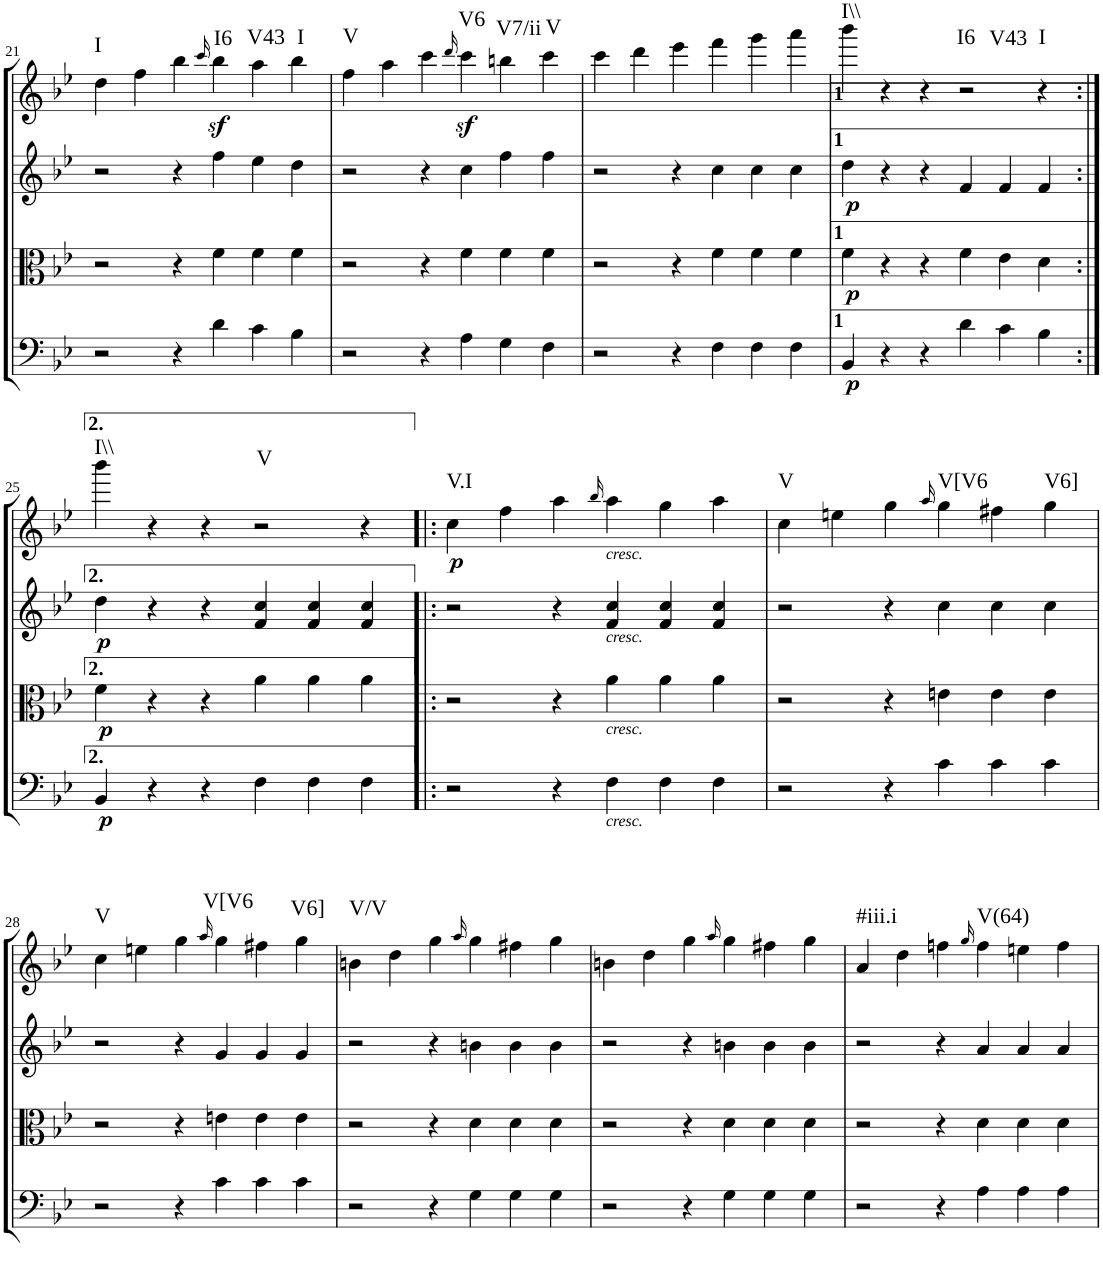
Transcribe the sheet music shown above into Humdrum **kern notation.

**kern	**dynam	**kern	**dynam	**kern	**dynam	**kern	**dynam	**harte
*part4	*part4	*part3	*part3	*part2	*part2	*part1	*part1	*part1
*staff4	*staff4	*staff3	*staff3	*staff2	*staff2	*staff1	*staff1	*
*I"Cello	*	*I"Viola	*	*I"2nd Violin	*	*I"1st Violin	*	*
*	*	*I'Vla	*	*I'Vln	*	*I'Vln	*	*
!!LO:PB:g=z
*clefF4	*	*clefC3	*	*clefG2	*	*clefG2	*	*
*k[b-e-]	*	*k[b-e-]	*	*k[b-e-]	*	*k[b-e-]	*	*
*g:	*	*g:	*	*g:	*	*g:	*	*
*M6/4	*	*M6/4	*	*M6/4	*	*M6/4	*	*
=21	=21	=21	=21	=21	=21	=21	=21	=21
!	!	!	!	!	!	!	!	!LO:H:kt=I
2r	.	2r	.	2r	.	4dd\	.	N
.	.	.	.	.	.	4ff\	.	.
4r	.	4r	.	4r	.	4bb-\	.	.
.	.	.	.	.	.	16qccc/	.	.
!	!	!	!	!	!	!	!LO:DY:b	!LO:H:kt=I6
4d\	.	4f\	.	4ff\	.	4bb-\	sf	N
!	!	!	!	!	!	!	!	!LO:H:kt=V43
4c\	.	4f\	.	4ee-\	.	4aa\	.	N
!	!	!	!	!	!	!	!	!LO:H:kt=I
4B-\	.	4f\	.	4dd\	.	4bb-\	.	N
=22	=22	=22	=22	=22	=22	=22	=22	=22
!	!	!	!	!	!	!	!	!LO:H:kt=V
2r	.	2r	.	2r	.	4ff\	.	N
.	.	.	.	.	.	4aa\	.	.
4r	.	4r	.	4r	.	4ccc\	.	.
.	.	.	.	.	.	16qddd/	.	.
!	!	!	!	!	!	!	!LO:DY:b	!LO:H:kt=V6
4A\	.	4f\	.	4cc\	.	4ccc\	sf	N
!	!	!	!	!	!	!	!	!LO:H:kt=V7/ii
4G\	.	4f\	.	4ff\	.	4bbn\	.	N
!	!	!	!	!	!	!	!	!LO:H:kt=V
4F\	.	4f\	.	4ff\	.	4ccc\	.	N
=23	=23	=23	=23	=23	=23	=23	=23	=23
2r	.	2r	.	2r	.	4ccc\	.	.
.	.	.	.	.	.	4ddd\	.	.
4r	.	4r	.	4r	.	4eee-\	.	.
4F\	.	4f\	.	4cc\	.	4fff\	.	.
4F\	.	4f\	.	4cc\	.	4ggg\	.	.
4F\	.	4f\	.	4cc\	.	4aaa\	.	.
=24	=24	=24	=24	=24	=24	=24	=24	=24
!	!LO:DY:b	!	!LO:DY:b	!	!LO:DY:b	!	!	!LO:H:kt=I\\
4BB-/	p	4f\	p	4dd\	p	4bbb-\	.	N
4r	.	4r	.	4r	.	4r	.	.
4r	.	4r	.	4r	.	4r	.	.
!	!	!	!	!	!	!	!	!LO:H:n=1:kt=I6
!	!	!	!	!	!	!	!	!LO:H:n=2:kt=V43
4d\	.	4f\	.	4f/	.	2r	.	N N
4c\	.	4e-\	.	4f/	.	.	.	.
!	!	!	!	!	!	!	!	!LO:H:kt=I
4B-\	.	4d\	.	4f/	.	4r	.	N
!!LO:LB:g=z
=25:|!	=25:|!	=25:|!	=25:|!	=25:|!	=25:|!	=25:|!	=25:|!	=25:|!
!	!LO:DY:b	!	!LO:DY:b	!	!LO:DY:b	!	!	!LO:H:kt=I\\
4BB-/	p	4f\	p	4dd\	p	4bbb-\	.	N
4r	.	4r	.	4r	.	4r	.	.
4r	.	4r	.	4r	.	4r	.	.
!	!	!	!	!	!	!	!	!LO:H:kt=V
4F\	.	4a\	.	4f/ 4cc/	.	2r	.	N
4F\	.	4a\	.	4f/ 4cc/	.	.	.	.
4F\	.	4a\	.	4f/ 4cc/	.	4r	.	.
=26!|:	=26!|:	=26!|:	=26!|:	=26!|:	=26!|:	=26!|:	=26!|:	=26!|:
!	!	!	!	!	!	!	!LO:DY:b	!LO:H:kt=V.I
2r	.	2r	.	2r	.	4cc\	p	N
.	.	.	.	.	.	4ff\	.	.
4r	.	4r	.	4r	.	4aa\	.	.
.	.	.	.	.	.	16qbb-/	.	.
!	!	!	!	!	!	!LO:TX:b:i:t=cresc.	!	!
!	!	!	!	!LO:TX:b:i:t=cresc.	!	!	!	!
!	!	!LO:TX:b:i:t=cresc.	!	!	!	!	!	!
!LO:TX:b:i:t=cresc.	!	!	!	!	!	!	!	!
4F\	.	4a\	.	4f/ 4cc/	.	4aa\	.	.
4F\	.	4a\	.	4f/ 4cc/	.	4gg\	.	.
4F\	.	4a\	.	4f/ 4cc/	.	4aa\	.	.
=27	=27	=27	=27	=27	=27	=27	=27	=27
!	!	!	!	!	!	!	!	!LO:H:kt=V
2r	.	2r	.	2r	.	4cc\	.	N
.	.	.	.	.	.	4een\	.	.
4r	.	4r	.	4r	.	4gg\	.	.
.	.	.	.	.	.	16qaa/	.	.
!	!	!	!	!	!	!	!	!LO:H:kt=V[V6
4c\	.	4en\	.	4cc\	.	4gg\	.	N
4c\	.	4e\	.	4cc\	.	4ff#X\	.	.
!	!	!	!	!	!	!	!	!LO:H:kt=V6]
4c\	.	4e\	.	4cc\	.	4gg\	.	N
!!LO:LB:g=z
=28	=28	=28	=28	=28	=28	=28	=28	=28
!	!	!	!	!	!	!	!	!LO:H:kt=V
2r	.	2r	.	2r	.	4cc\	.	N
.	.	.	.	.	.	4een\	.	.
4r	.	4r	.	4r	.	4gg\	.	.
.	.	.	.	.	.	16qaa/	.	.
!	!	!	!	!	!	!	!	!LO:H:kt=V[V6
4c\	.	4en\	.	4g/	.	4gg\	.	N
4c\	.	4e\	.	4g/	.	4ff#X\	.	.
!	!	!	!	!	!	!	!	!LO:H:kt=V6]
4c\	.	4e\	.	4g/	.	4gg\	.	N
=29	=29	=29	=29	=29	=29	=29	=29	=29
!	!	!	!	!	!	!	!	!LO:H:kt=V/V
2r	.	2r	.	2r	.	4bn\	.	N
.	.	.	.	.	.	4dd\	.	.
4r	.	4r	.	4r	.	4gg\	.	.
.	.	.	.	.	.	16qaa/	.	.
4G\	.	4d\	.	4bn\	.	4gg\	.	.
4G\	.	4d\	.	4b\	.	4ff#X\	.	.
4G\	.	4d\	.	4b\	.	4gg\	.	.
=30	=30	=30	=30	=30	=30	=30	=30	=30
2r	.	2r	.	2r	.	4bn\	.	.
.	.	.	.	.	.	4dd\	.	.
4r	.	4r	.	4r	.	4gg\	.	.
.	.	.	.	.	.	16qaa/	.	.
4G\	.	4d\	.	4bn\	.	4gg\	.	.
4G\	.	4d\	.	4b\	.	4ff#X\	.	.
4G\	.	4d\	.	4b\	.	4gg\	.	.
=31	=31	=31	=31	=31	=31	=31	=31	=31
!	!	!	!	!	!	!	!	!LO:H:kt=#iii.i
2r	.	2r	.	2r	.	4a/	.	N
.	.	.	.	.	.	4dd\	.	.
4r	.	4r	.	4r	.	4ffn\	.	.
.	.	.	.	.	.	16qgg/	.	.
!	!	!	!	!	!	!	!	!LO:H:kt=V(64)
4A\	.	4d\	.	4a/	.	4ff\	.	N
4A\	.	4d\	.	4a/	.	4een\	.	.
4A\	.	4d\	.	4a/	.	4ff\	.	.
=	=	=	=	=	=	=	=	=
*-	*-	*-	*-	*-	*-	*-	*-	*-
